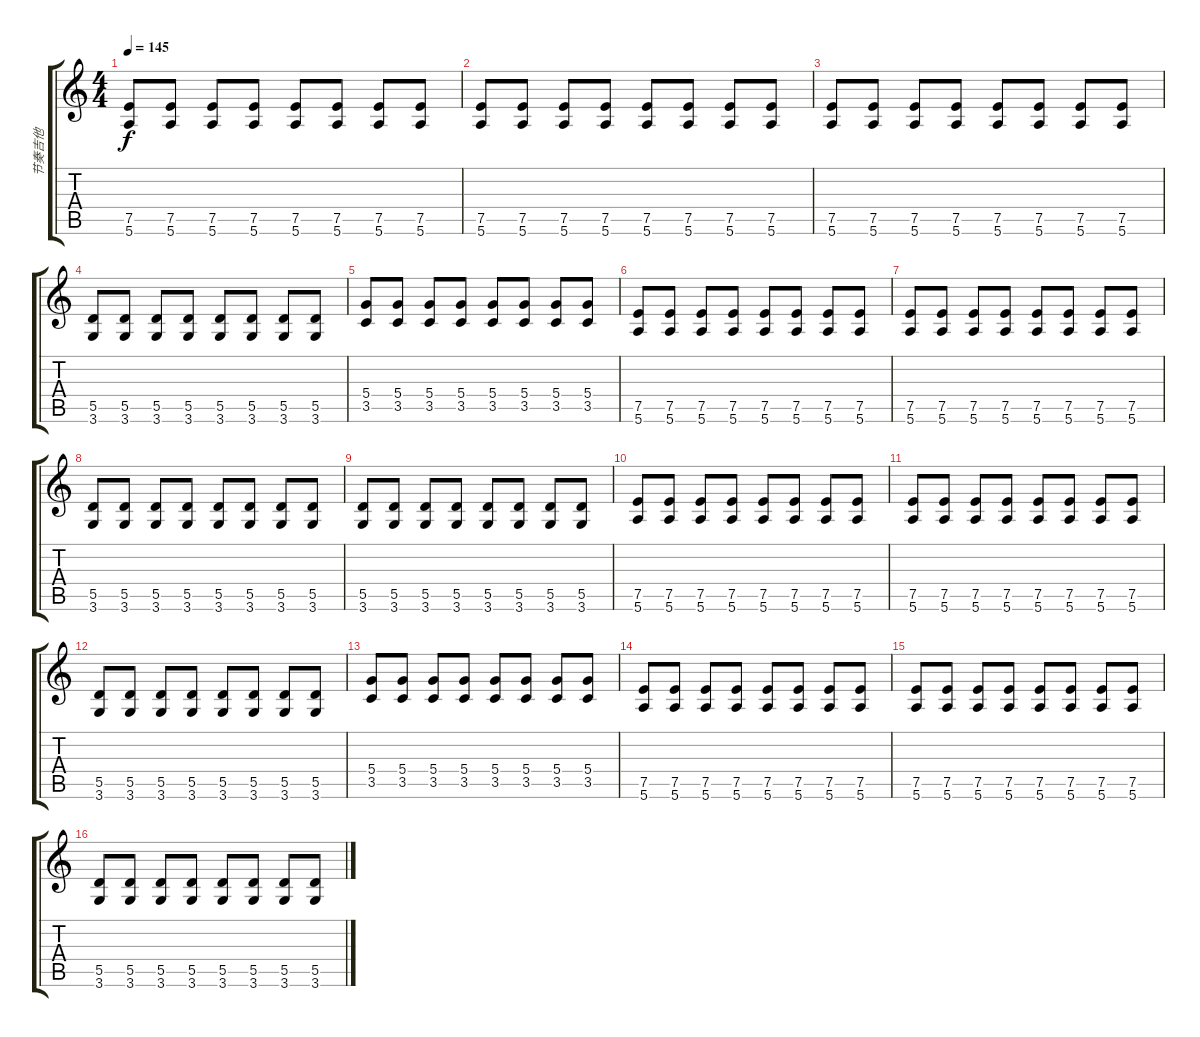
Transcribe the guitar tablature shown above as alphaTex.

\track ("节奏吉他" "节奏吉他") {instrument overdrivenguitar}
\staff {score tabs}
\tuning (E4 B3 G3 D3 A2 E2) {hide}
\ts (4 4)
\tempo 145
\clef g2
\ks c
(7.5 5.6).8{dy f instrument overdrivenguitar} (7.5 5.6).8 (7.5 5.6).8 (7.5 5.6).8 (7.5 5.6).8 (7.5 5.6).8 (7.5 5.6).8 (7.5 5.6).8 |
(7.5 5.6).8 (7.5 5.6).8 (7.5 5.6).8 (7.5 5.6).8 (7.5 5.6).8 (7.5 5.6).8 (7.5 5.6).8 (7.5 5.6).8 |
(7.5 5.6).8 (7.5 5.6).8 (7.5 5.6).8 (7.5 5.6).8 (7.5 5.6).8 (7.5 5.6).8 (7.5 5.6).8 (7.5 5.6).8 |
(5.5 3.6).8 (5.5 3.6).8 (5.5 3.6).8 (5.5 3.6).8 (5.5 3.6).8 (5.5 3.6).8 (5.5 3.6).8 (5.5 3.6).8 |
(5.4 3.5).8 (5.4 3.5).8 (5.4 3.5).8 (5.4 3.5).8 (5.4 3.5).8 (5.4 3.5).8 (5.4 3.5).8 (5.4 3.5).8 |
(7.5 5.6).8 (7.5 5.6).8 (7.5 5.6).8 (7.5 5.6).8 (7.5 5.6).8 (7.5 5.6).8 (7.5 5.6).8 (7.5 5.6).8 |
(7.5 5.6).8 (7.5 5.6).8 (7.5 5.6).8 (7.5 5.6).8 (7.5 5.6).8 (7.5 5.6).8 (7.5 5.6).8 (7.5 5.6).8 |
(5.5 3.6).8 (5.5 3.6).8 (5.5 3.6).8 (5.5 3.6).8 (5.5 3.6).8 (5.5 3.6).8 (5.5 3.6).8 (5.5 3.6).8 |
(5.5 3.6).8 (5.5 3.6).8 (5.5 3.6).8 (5.5 3.6).8 (5.5 3.6).8 (5.5 3.6).8 (5.5 3.6).8 (5.5 3.6).8 |
(7.5 5.6).8 (7.5 5.6).8 (7.5 5.6).8 (7.5 5.6).8 (7.5 5.6).8 (7.5 5.6).8 (7.5 5.6).8 (7.5 5.6).8 |
(7.5 5.6).8 (7.5 5.6).8 (7.5 5.6).8 (7.5 5.6).8 (7.5 5.6).8 (7.5 5.6).8 (7.5 5.6).8 (7.5 5.6).8 |
(5.5 3.6).8 (5.5 3.6).8 (5.5 3.6).8 (5.5 3.6).8 (5.5 3.6).8 (5.5 3.6).8 (5.5 3.6).8 (5.5 3.6).8 |
(5.4 3.5).8 (5.4 3.5).8 (5.4 3.5).8 (5.4 3.5).8 (5.4 3.5).8 (5.4 3.5).8 (5.4 3.5).8 (5.4 3.5).8 |
(7.5 5.6).8 (7.5 5.6).8 (7.5 5.6).8 (7.5 5.6).8 (7.5 5.6).8 (7.5 5.6).8 (7.5 5.6).8 (7.5 5.6).8 |
(7.5 5.6).8 (7.5 5.6).8 (7.5 5.6).8 (7.5 5.6).8 (7.5 5.6).8 (7.5 5.6).8 (7.5 5.6).8 (7.5 5.6).8 |
(5.5 3.6).8 (5.5 3.6).8 (5.5 3.6).8 (5.5 3.6).8 (5.5 3.6).8 (5.5 3.6).8 (5.5 3.6).8 (5.5 3.6).8
